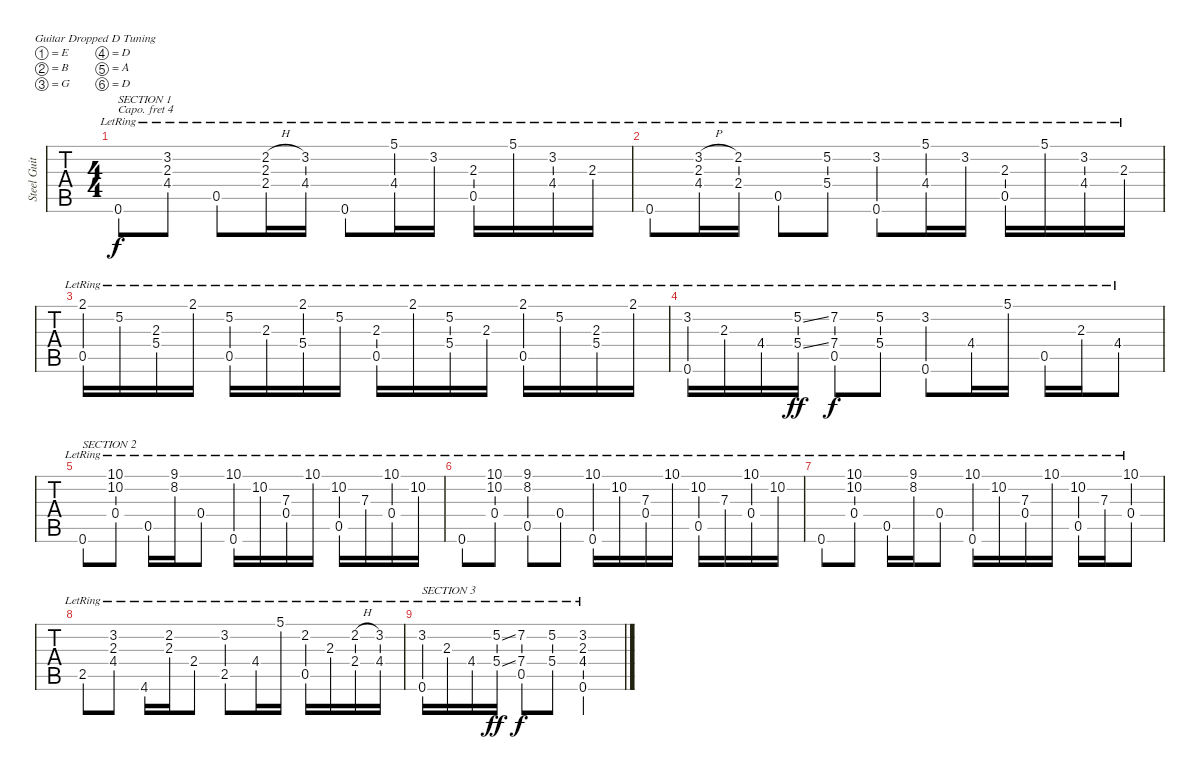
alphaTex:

\defaultSystemsLayout 4
\bracketExtendMode groupsimilarinstruments
\otherSystemsTrackNameOrientation horizontal
\track ("Steel Guitar" "Steel Guit") {instrument acousticguitarsteel}
\staff {tabs}
\capo 4
\tuning (E4 B3 G3 D3 A2 D2)
\ts (4 4)
\tempo (88 hide)
\clef g2
\scale
1.02777
\ks e
0.6{lr acc forcenatural}.8{txt "SECTION 1" dy f instrument acousticguitarsteel} (3.2{lr acc forcenatural} 4.4{lr acc #} 2.3{lr acc forcenatural}).8 0.5{lr acc forcenatural}.8 (2.2{h lr acc b} 2.4{h lr acc forcenatural} 2.3{lr acc forcenatural}).16 (3.2{lr acc forcenatural} 4.4{lr acc #}).16 0.6{lr acc forcenatural}.8 (5.1{lr acc forcenatural} 4.4{lr acc #}).16 3.2{lr acc forcenatural}.16 (2.3{lr acc forcenatural} 0.5{lr acc forcenatural}).16 5.1{lr acc forcenatural}.16 (3.2{lr acc forcenatural} 4.4{lr acc #}).16 2.3{lr acc forcenatural}.16 |
\scale
0.972226 0.6{lr acc forcenatural}.8 (3.2{h lr acc forcenatural} 2.3{lr acc forcenatural} 4.4{h lr acc #}).16 (2.2{lr acc b} 2.4{lr acc forcenatural}).16 0.5{lr acc forcenatural}.8 (5.2{lr acc forcenatural} 5.4{lr acc forcenatural}).8 (3.2{lr acc forcenatural} 0.6{lr acc forcenatural}).8 (5.1{lr acc forcenatural} 4.4{lr acc #}).16 3.2{lr acc forcenatural}.16 (2.3{lr acc forcenatural} 0.5{lr acc forcenatural}).16 5.1{lr acc forcenatural}.16 (3.2{lr acc forcenatural} 4.4{lr acc #}).16 2.3{lr acc forcenatural}.16 |
(2.1{lr acc #} 0.5{lr acc forcenatural}).16 5.2{lr acc forcenatural}.16 (2.3{lr acc forcenatural} 5.4{lr acc forcenatural}).16 2.1{lr acc #}.16 (5.2{lr acc forcenatural} 0.5{lr acc forcenatural}).16 2.3{lr acc forcenatural}.16 (5.4{lr acc forcenatural} 2.1{lr acc #}).16 5.2{lr acc forcenatural}.16 (2.3{lr acc forcenatural} 0.5{lr acc forcenatural}).16 2.1{lr acc #}.16 (5.4{lr acc forcenatural} 5.2{lr acc forcenatural}).16 2.3{lr acc forcenatural}.16 (2.1{lr acc #} 0.5{lr acc forcenatural}).16 5.2{lr acc forcenatural}.16 (5.4{lr acc forcenatural} 2.3{lr acc forcenatural}).16 2.1{lr acc #}.16 |
(0.6{lr acc forcenatural} 3.2{lr acc forcenatural}).16 2.3{lr acc forcenatural}.16 4.4{lr acc #}.16 (5.2{ss lr acc forcenatural} 5.4{ss lr acc forcenatural}).16{dy ff} (7.2{lr acc #} 7.4{lr acc forcenatural} 0.5{lr acc forcenatural}).8{dy f} (5.2{lr acc forcenatural} 5.4{lr acc forcenatural}).8 (3.2{lr acc forcenatural} 0.6{lr acc forcenatural}).8 4.4{lr acc #}.16 5.1{lr acc forcenatural}.16 0.5{lr acc forcenatural}.16 2.3{lr acc forcenatural}.16 4.4{lr acc #}.8 |
0.6{lr acc forcenatural}.8{txt "SECTION 2"} (10.1{lr acc forcenatural} 10.2{lr acc forcenatural} 0.4{lr acc forcenatural}).8 0.5{lr acc forcenatural}.16 (9.1{lr acc b} 8.2{lr acc forcenatural}).16 0.4{lr acc forcenatural}.8 (0.6{lr acc forcenatural} 10.1{lr acc forcenatural}).16 10.2{lr acc forcenatural}.16 (0.4{lr acc forcenatural} 7.3{lr acc forcenatural}).16 10.1{lr acc forcenatural}.16 (0.5{lr acc forcenatural} 10.2{lr acc forcenatural}).16 7.3{lr acc forcenatural}.16 (0.4{lr acc forcenatural} 10.1{lr acc forcenatural}).16 10.2{lr acc forcenatural}.16 |
0.6{lr acc forcenatural}.8 (10.1{lr acc forcenatural} 10.2{lr acc forcenatural} 0.4{lr acc forcenatural}).8 (0.5{lr acc forcenatural} 9.1{lr acc b} 8.2{lr acc forcenatural}).8 0.4{lr acc forcenatural}.8 (0.6{lr acc forcenatural} 10.1{lr acc forcenatural}).16 10.2{lr acc forcenatural}.16 (0.4{lr acc forcenatural} 7.3{lr acc forcenatural}).16 10.1{lr acc forcenatural}.16 (0.5{lr acc forcenatural} 10.2{lr acc forcenatural}).16 7.3{lr acc forcenatural}.16 (0.4{lr acc forcenatural} 10.1{lr acc forcenatural}).16 10.2{lr acc forcenatural}.16 |
0.6{lr acc forcenatural}.8 (10.1{lr acc forcenatural} 10.2{lr acc forcenatural} 0.4{lr acc forcenatural}).8 0.5{lr acc forcenatural}.16 (9.1{lr acc b} 8.2{lr acc forcenatural}).16 0.4{lr acc forcenatural}.8 (0.6{lr acc forcenatural} 10.1{lr acc forcenatural}).16 10.2{lr acc forcenatural}.16 (0.4{lr acc forcenatural} 7.3{lr acc forcenatural}).16 10.1{lr acc forcenatural}.16 (0.5{lr acc forcenatural} 10.2{lr acc forcenatural}).16 7.3{lr acc forcenatural}.16 (0.4{lr acc forcenatural} 10.1{lr acc forcenatural}).8 |
2.5{lr acc forcenatural}.8 (3.2{lr acc forcenatural} 2.3{lr acc forcenatural} 4.4{lr acc #}).8 4.6{lr acc #}.16 (2.2{lr acc b} 2.3{lr acc forcenatural}).16 2.4{lr acc forcenatural}.8 (3.2{lr acc forcenatural} 2.5{lr acc forcenatural}).8 4.4{lr acc #}.16 5.1{lr acc forcenatural}.16 (0.5{lr acc forcenatural} 2.2{lr acc b}).16 2.3{lr acc forcenatural}.16 (2.2{h lr acc b} 2.4{h lr acc forcenatural}).16 (3.2{lr acc forcenatural} 4.4{lr acc #}).16 |
(0.6{lr acc forcenatural} 3.2{lr acc forcenatural}).16{txt "SECTION 3"} 2.3{lr acc forcenatural}.16 4.4{lr acc #}.16 (5.2{ss lr acc forcenatural} 5.4{ss lr acc forcenatural}).16{dy ff} (7.2{lr acc #} 7.4{lr acc forcenatural} 0.5{lr acc forcenatural}).8{dy f} (5.2{lr acc forcenatural} 5.4{lr acc forcenatural}).8 (3.2{lr acc forcenatural} 4.4{lr acc #} 0.6{lr acc forcenatural} 2.3{lr acc forcenatural}).2
